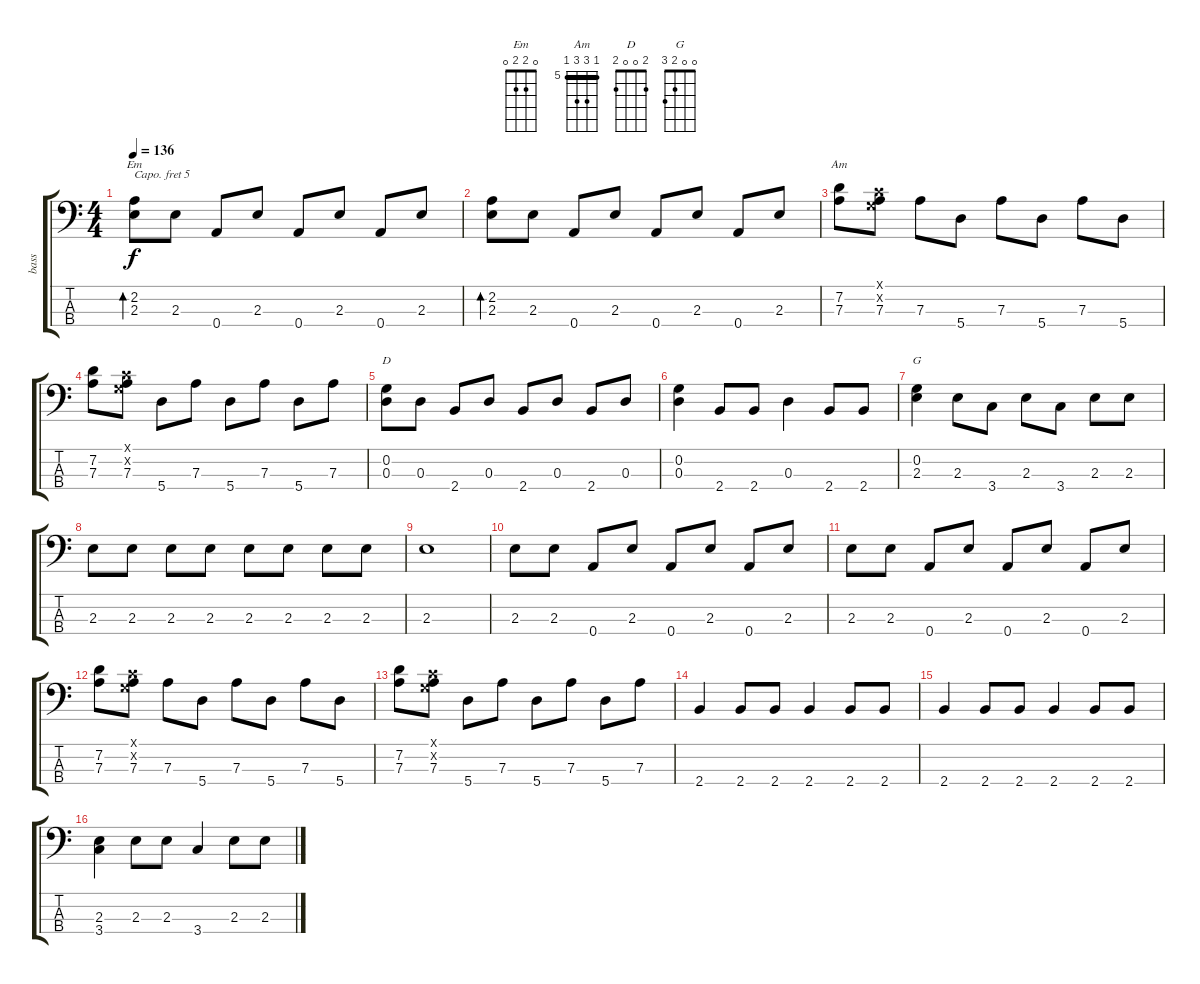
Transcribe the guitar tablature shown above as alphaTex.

\track ("bass" "bass") {instrument acousticbass}
\staff {score tabs}
\capo 5
\tuning (G2 D2 A1 E1) {hide}
\chord ("Em" 0 2 2 0)
\chord ("Am" 5 7 7 5) {firstfret 5 barre 5}
\chord ("D" 2 0 0 2)
\chord ("G" 0 0 2 3)
\ts (4 4)
\tempo 136
\clef f4
\ks c
(2.2 2.3).8{bd 60 ch "Em" dy f} 2.3.8 0.4.8 2.3.8 0.4.8 2.3.8 0.4.8 2.3.8 |
(2.2 2.3).8{bd 60} 2.3.8 0.4.8 2.3.8 0.4.8 2.3.8 0.4.8 2.3.8 |
(7.2 7.3).8{ch "Am"} (0.1{x} 0.2{x} 7.3).8 7.3.8 5.4.8 7.3.8 5.4.8 7.3.8 5.4.8 |
(7.2 7.3).8 (0.1{x} 0.2{x} 7.3).8 5.4.8 7.3.8 5.4.8 7.3.8 5.4.8 7.3.8 |
(0.2 0.3).8{ch "D"} 0.3.8 2.4.8 0.3.8 2.4.8 0.3.8 2.4.8 0.3.8 |
(0.2 0.3).4 2.4.8 2.4.8 0.3.4 2.4.8 2.4.8 |
(0.2 2.3).4{ch "G"} 2.3.8 3.4.8 2.3.8 3.4.8 2.3.8 2.3.8 |
2.3.8 2.3.8 2.3.8 2.3.8 2.3.8 2.3.8 2.3.8 2.3.8 |
2.3.1 |
2.3.8 2.3.8 0.4.8 2.3.8 0.4.8 2.3.8 0.4.8 2.3.8 |
2.3.8 2.3.8 0.4.8 2.3.8 0.4.8 2.3.8 0.4.8 2.3.8 |
(7.2 7.3).8 (0.1{x} 0.2{x} 7.3).8 7.3.8 5.4.8 7.3.8 5.4.8 7.3.8 5.4.8 |
(7.2 7.3).8 (0.1{x} 0.2{x} 7.3).8 5.4.8 7.3.8 5.4.8 7.3.8 5.4.8 7.3.8 |
2.4.4 2.4.8 2.4.8 2.4.4 2.4.8 2.4.8 |
2.4.4 2.4.8 2.4.8 2.4.4 2.4.8 2.4.8 |
(2.3 3.4).4 2.3.8 2.3.8 3.4.4 2.3.8 2.3.8
